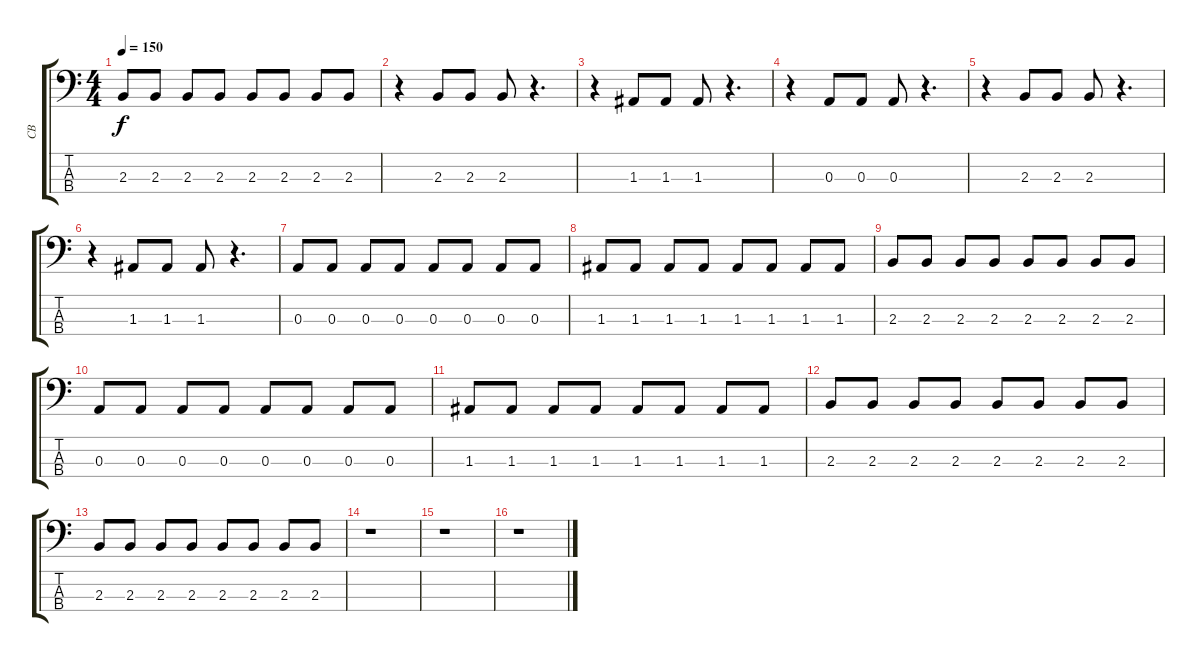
\track ("CB" "CB") {instrument electricbassfinger}
\staff {score tabs}
\tuning (G2 D2 A1 E1) {hide}
\ts (4 4)
\tempo 150
\clef f4
\ks c
2.3.8{dy f} 2.3.8 2.3.8 2.3.8 2.3.8 2.3.8 2.3.8 2.3.8 |
r.4 2.3.8 2.3.8 2.3.8 r.4{d} |
r.4 1.3.8 1.3.8 1.3.8 r.4{d} |
r.4 0.3.8 0.3.8 0.3.8 r.4{d} |
r.4 2.3.8 2.3.8 2.3.8 r.4{d} |
r.4 1.3.8 1.3.8 1.3.8 r.4{d} |
0.3.8 0.3.8 0.3.8 0.3.8 0.3.8 0.3.8 0.3.8 0.3.8 |
1.3.8 1.3.8 1.3.8 1.3.8 1.3.8 1.3.8 1.3.8 1.3.8 |
2.3.8 2.3.8 2.3.8 2.3.8 2.3.8 2.3.8 2.3.8 2.3.8 |
0.3.8 0.3.8 0.3.8 0.3.8 0.3.8 0.3.8 0.3.8 0.3.8 |
1.3.8 1.3.8 1.3.8 1.3.8 1.3.8 1.3.8 1.3.8 1.3.8 |
2.3.8 2.3.8 2.3.8 2.3.8 2.3.8 2.3.8 2.3.8 2.3.8 |
2.3.8 2.3.8 2.3.8 2.3.8 2.3.8 2.3.8 2.3.8 2.3.8 |
r.1 |
r.1 |
r.1
